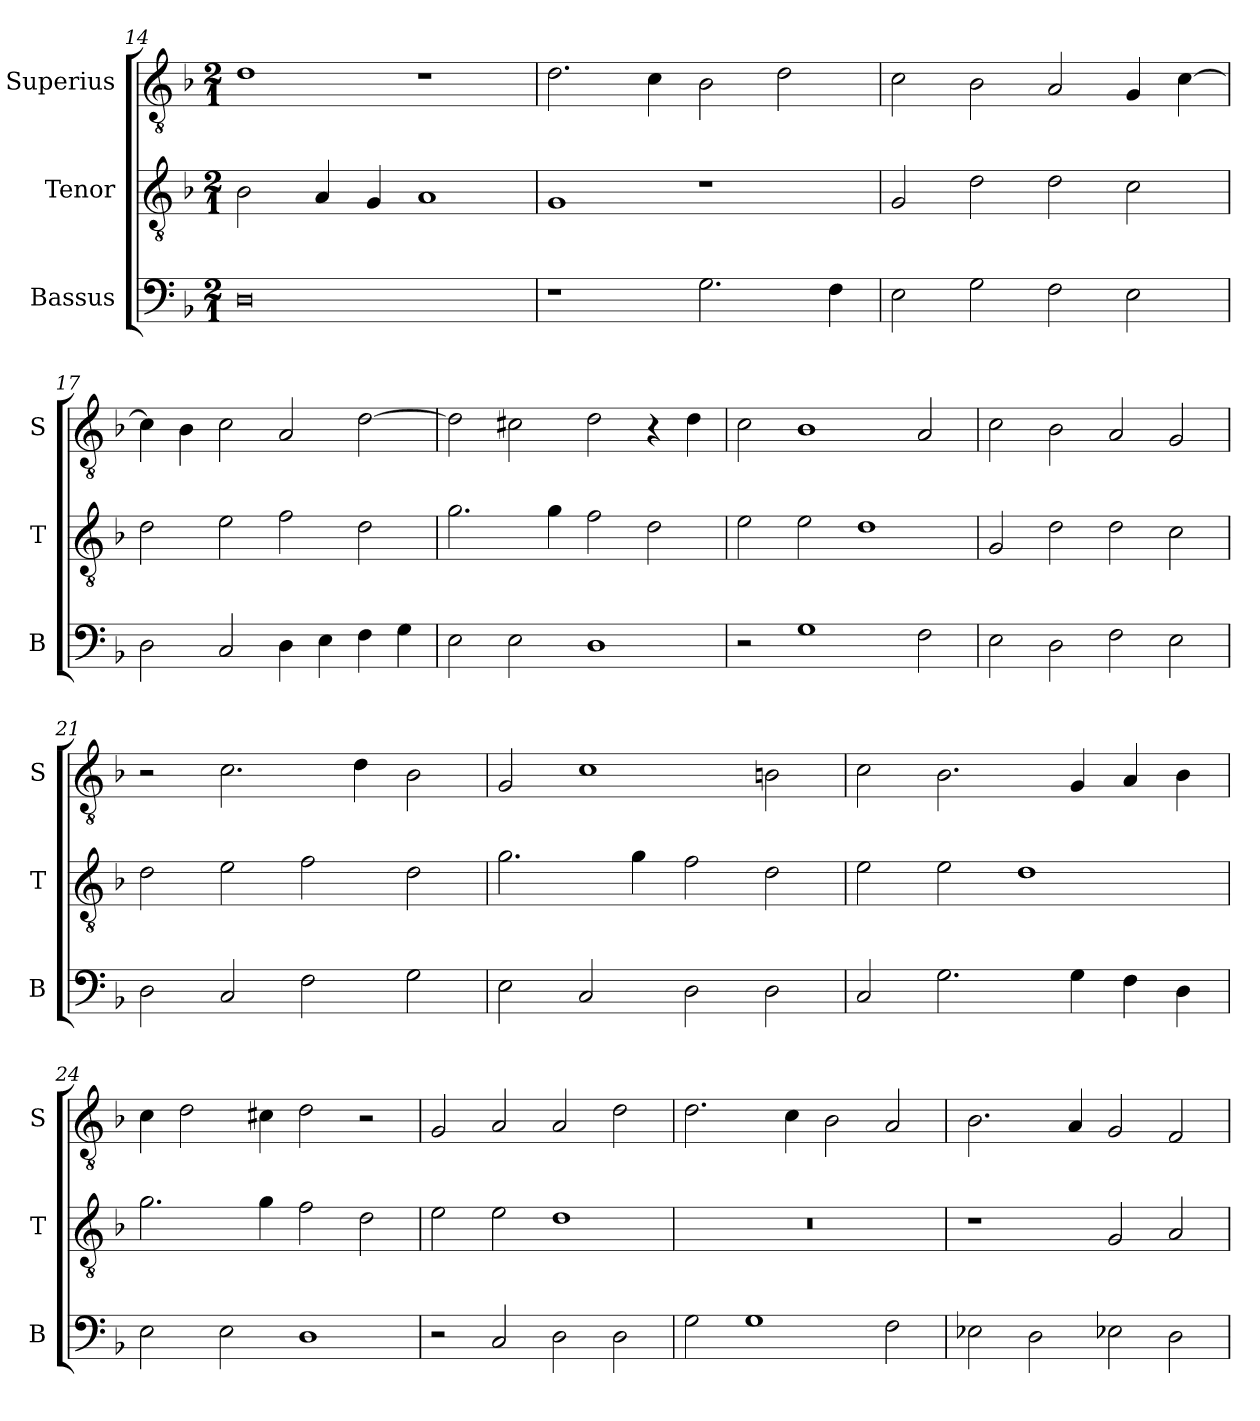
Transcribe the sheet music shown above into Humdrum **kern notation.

**kern	**kern	**kern
*part3	*part2	*part1
*staff3	*staff2	*staff1
*I"Bassus	*I"Tenor	*I"Superius
*I'B	*I'T	*I'S
*clefF4	*clefGv2	*clefGv2
*k[b-]	*k[b-]	*k[b-]
*F:	*F:	*F:
*M2/1	*M2/1	*M2/1
=14	=14	=14
0D	2B-	1d
.	4A	.
.	4G	.
.	1A	1r
=15	=15	=15
1r	1G	2.d
.	.	4c
2.G	1r	2B-
.	.	2d
4F	.	.
=16	=16	=16
2E	2G	2c
2G	2d	2B-
2F	2d	2A
2E	2c	4G
.	.	[4c
=17	=17	=17
2D	2d	4c]
.	.	4B-
2C	2e	2c
4D	2f	2A
4E	.	.
4F	2d	[2d
4G	.	.
=18	=18	=18
2E	2.g	2d]
2E	.	2c#X
.	4g	.
1D	2f	2d
.	2d	4r
.	.	4d
=19	=19	=19
2r	2e	2c
1G	2e	1B-
.	1d	.
2F	.	2A
=20	=20	=20
2E	2G	2c
2D	2d	2B-
2F	2d	2A
2E	2c	2G
=21	=21	=21
2D	2d	2r
2C	2e	2.c
2F	2f	.
.	.	4d
2G	2d	2B-
=22	=22	=22
2E	2.g	2G
2C	.	1c
.	4g	.
2D	2f	.
2D	2d	2Bn
=23	=23	=23
2C	2e	2c
2.G	2e	2.B-
.	1d	.
4G	.	4G
4F	.	4A
4D	.	4B-
=24	=24	=24
2E	2.g	4c
.	.	2d
2E	.	.
.	4g	4c#X
1D	2f	2d
.	2d	2r
=25	=25	=25
2r	2e	2G
2C	2e	2A
2D	1d	2A
2D	.	2d
=26	=26	=26
2G	0r	2.d
1G	.	.
.	.	4c
.	.	2B-
2F	.	2A
=27	=27	=27
2E-X	1r	2.B-
2D	.	.
.	.	4A
2E-X	2G	2G
2D	2A	2F
=	=	=
*-	*-	*-
